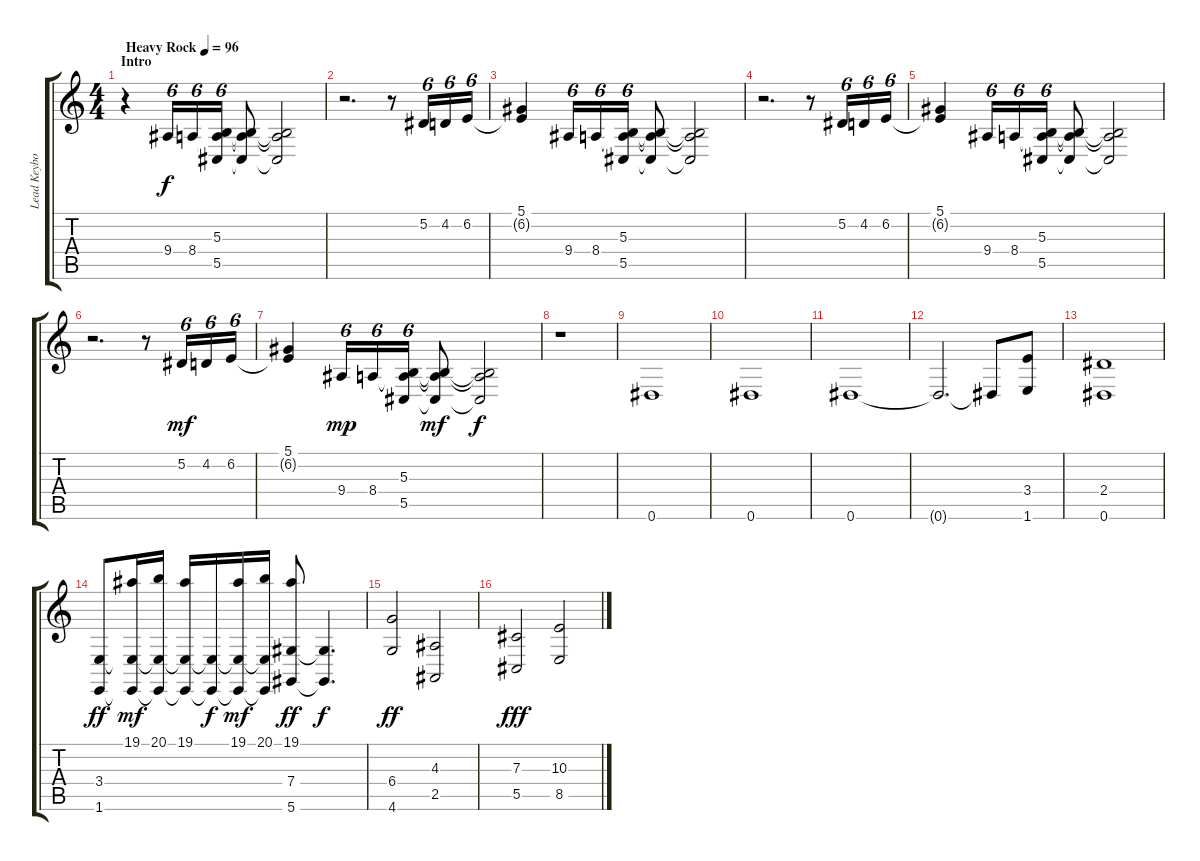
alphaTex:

\track ("Lead Keyboard" "Lead Keybo") {instrument synthstrings2}
\staff {score tabs}
\tuning (Eb4 Bb3 Gb3 Db3 Ab2 Eb2) {hide}
\ts (4 4)
\section ("" "Intro")
\tempo (96 "Heavy Rock")
\clef g2
\ks c
r.4{dy f instrument synthstrings2} 9.4.16{tu (6 4) instrument tinklebell} 8.4.16{tu (6 4)} (5.3 8.4{t} 5.5).16{tu (6 4)} (5.3{t} 8.4{t} 5.5{t}).8 (5.3{t} 8.4{t} 5.5{t}).2 |
r.2{d} r.8 5.2.16{tu (6 4)} 4.2.16{tu (6 4)} 6.2.16{tu (6 4)} |
(5.1 6.2{t}).4 9.4.16{tu (6 4)} 8.4.16{tu (6 4)} (5.3 8.4{t} 5.5).16{tu (6 4)} (5.3{t} 8.4{t} 5.5{t}).8 (5.3{t} 8.4{t} 5.5{t}).2 |
r.2{d} r.8 5.2.16{tu (6 4)} 4.2.16{tu (6 4)} 6.2.16{tu (6 4)} |
(5.1 6.2{t}).4 9.4.16{tu (6 4)} 8.4.16{tu (6 4)} (5.3 8.4{t} 5.5).16{tu (6 4)} (5.3{t} 8.4{t} 5.5{t}).8 (5.3{t} 8.4{t} 5.5{t}).2 |
r.2{d} r.8 5.2.16{tu (6 4) dy mf} 4.2.16{tu (6 4)} 6.2.16{tu (6 4)} |
(5.1 6.2{t}).4 9.4.16{tu (6 4) dy mp} 8.4.16{tu (6 4)} (5.3 8.4{t} 5.5).16{tu (6 4)} (5.3{t} 8.4{t} 5.5{t}).8{dy mf} (5.3{t} 8.4{t} 5.5{t}).2{dy f} |
r.1 |
0.6.1{ot 8vb instrument synthstrings1} |
0.6.1{ot 8vb} |
0.6.1{ot 8vb} |
0.6{t}.2{d ot 8vb} 0.6{t}.8{ot 8vb} (3.4 1.6).8{ot 8vb} |
(2.4 0.6).1{ot 8vb} |
(3.4 1.6).8{dy ff} (19.1 3.4{t} 1.6{t}).16{dy mf} (20.1 3.4{t} 1.6{t}).16 (19.1 3.4{t} 1.6{t}).16 (3.4{t} 1.6{t}).16{dy f} (19.1 3.4{t} 1.6{t}).16{dy mf} (20.1 3.4{t} 1.6{t}).16 (19.1 7.4 5.6).8{dy ff} (7.4{t} 5.6{t}).4{d dy f} |
(6.4 4.6).2{ot 8vb dy ff} (4.3 2.5).2 |
(7.3 5.5).2{dy fff} (10.3 8.5).2
